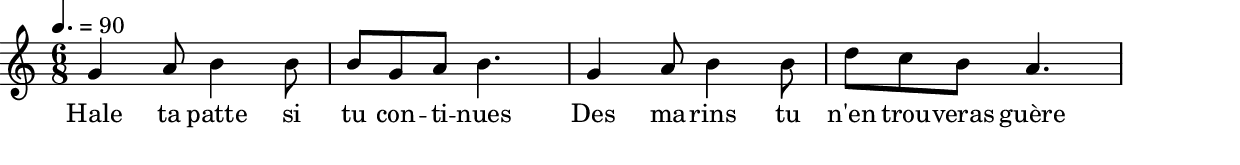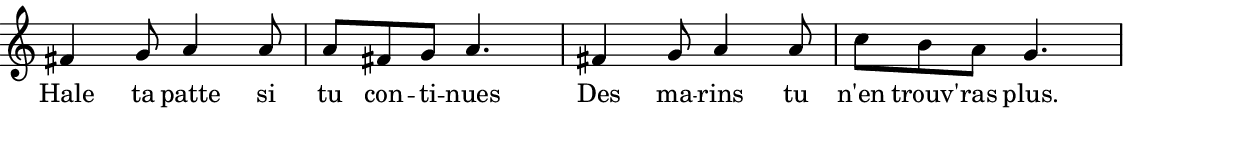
%% Generated by lilypond-book
%% Options: [indent=0\mm]
\include "lilypond-book-preamble.ly"


% ****************************************************************
% Start cut-&-pastable-section
% ****************************************************************

#(ly:set-option 'eps-box-padding 3.000000)



\paper {
  indent = 0\mm
}

\layout {
  
}




% ****************************************************************
% ly snippet:
% ****************************************************************
\sourcefilename "yvesdefrance_11.ly"
\sourcefileline 0
\version "2.16.0"
\include "italiano.ly"

\header {
	title = "Chant de travail - 11"
	subtitle = "Collecté par Yves Defrance"
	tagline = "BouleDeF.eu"
}

\score {
	\new Staff \relative sib' {
		\clef "treble"
		\time 6/8
		\tempo 4. = 90

		| sol4 la8 si4 si8
		| si sol la si4.
		| sol4 la8 si4 si8
		| re8 do si la4.
		| fad4 sol8 la4 la8
		| la fad sol la4.
		| fad4 sol8 la4 la8
		| do si la sol4.
	}
	\addlyrics {
		| Hale ta patte si
		| tu con -- ti -- nues % missing “tu” in source
		| Des ma -- rins tu
		| n'en trou -- veras guère
		| Hale ta patte si
		| tu con -- ti -- nues % missing “tu” in source
		| Des ma -- rins tu
		| n'en trouv' -- ras plus.
	}
	\layout {}
	\midi {}
}




% ****************************************************************
% end ly snippet
% ****************************************************************
